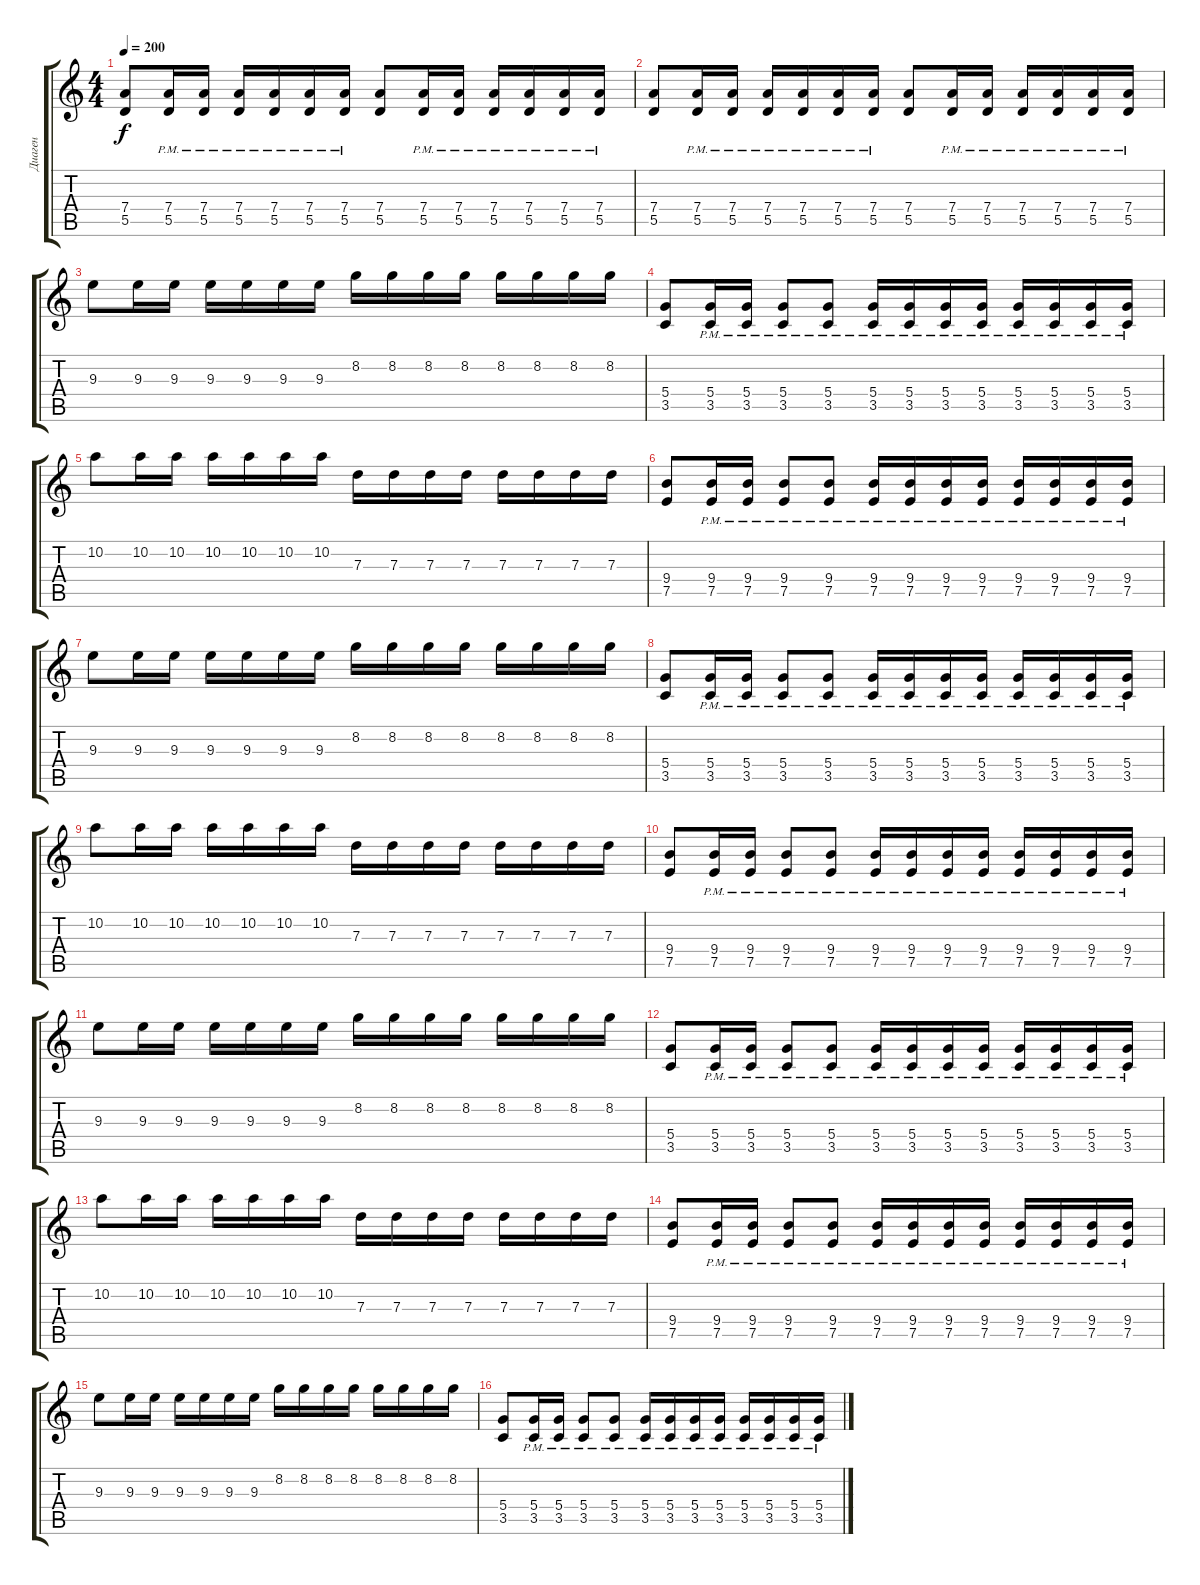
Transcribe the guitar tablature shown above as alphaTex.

\track ("Диаген" "Диаген") {instrument overdrivenguitar}
\staff {score tabs}
\tuning (E4 B3 G3 D3 A2 E2) {hide}
\ts (4 4)
\tempo 200
\clef g2
\ks c
(7.4 5.5).8{dy f} (7.4{pm} 5.5{pm}).16 (7.4{pm} 5.5{pm}).16 (7.4{pm} 5.5{pm}).16 (7.4{pm} 5.5{pm}).16 (7.4{pm} 5.5{pm}).16 (7.4{pm} 5.5{pm}).16 (7.4 5.5).8 (7.4{pm} 5.5{pm}).16 (7.4{pm} 5.5{pm}).16 (7.4{pm} 5.5{pm}).16 (7.4{pm} 5.5{pm}).16 (7.4{pm} 5.5{pm}).16 (7.4{pm} 5.5{pm}).16 |
(7.4 5.5).8 (7.4{pm} 5.5{pm}).16 (7.4{pm} 5.5{pm}).16 (7.4{pm} 5.5{pm}).16 (7.4{pm} 5.5{pm}).16 (7.4{pm} 5.5{pm}).16 (7.4{pm} 5.5{pm}).16 (7.4 5.5).8 (7.4{pm} 5.5{pm}).16 (7.4{pm} 5.5{pm}).16 (7.4{pm} 5.5{pm}).16 (7.4{pm} 5.5{pm}).16 (7.4{pm} 5.5{pm}).16 (7.4{pm} 5.5{pm}).16 |
9.3.8 9.3.16 9.3.16 9.3.16 9.3.16 9.3.16 9.3.16 8.2.16 8.2.16 8.2.16 8.2.16 8.2.16 8.2.16 8.2.16 8.2.16 |
(5.4 3.5).8 (5.4{pm} 3.5{pm}).16 (5.4{pm} 3.5{pm}).16 (5.4{pm} 3.5{pm}).8 (5.4{pm} 3.5{pm}).8 (5.4{pm} 3.5{pm}).16 (5.4{pm} 3.5{pm}).16 (5.4{pm} 3.5{pm}).16 (5.4{pm} 3.5{pm}).16 (5.4{pm} 3.5{pm}).16 (5.4{pm} 3.5{pm}).16 (5.4{pm} 3.5{pm}).16 (5.4{pm} 3.5{pm}).16 |
10.2.8 10.2.16 10.2.16 10.2.16 10.2.16 10.2.16 10.2.16 7.3.16 7.3.16 7.3.16 7.3.16 7.3.16 7.3.16 7.3.16 7.3.16 |
(9.4 7.5).8 (9.4{pm} 7.5{pm}).16 (9.4{pm} 7.5{pm}).16 (9.4{pm} 7.5{pm}).8 (9.4{pm} 7.5{pm}).8 (9.4{pm} 7.5{pm}).16 (9.4{pm} 7.5{pm}).16 (9.4{pm} 7.5{pm}).16 (9.4{pm} 7.5{pm}).16 (9.4{pm} 7.5{pm}).16 (9.4{pm} 7.5{pm}).16 (9.4{pm} 7.5{pm}).16 (9.4{pm} 7.5{pm}).16 |
9.3.8 9.3.16 9.3.16 9.3.16 9.3.16 9.3.16 9.3.16 8.2.16 8.2.16 8.2.16 8.2.16 8.2.16 8.2.16 8.2.16 8.2.16 |
(5.4 3.5).8 (5.4{pm} 3.5{pm}).16 (5.4{pm} 3.5{pm}).16 (5.4{pm} 3.5{pm}).8 (5.4{pm} 3.5{pm}).8 (5.4{pm} 3.5{pm}).16 (5.4{pm} 3.5{pm}).16 (5.4{pm} 3.5{pm}).16 (5.4{pm} 3.5{pm}).16 (5.4{pm} 3.5{pm}).16 (5.4{pm} 3.5{pm}).16 (5.4{pm} 3.5{pm}).16 (5.4{pm} 3.5{pm}).16 |
10.2.8 10.2.16 10.2.16 10.2.16 10.2.16 10.2.16 10.2.16 7.3.16 7.3.16 7.3.16 7.3.16 7.3.16 7.3.16 7.3.16 7.3.16 |
(9.4 7.5).8 (9.4{pm} 7.5{pm}).16 (9.4{pm} 7.5{pm}).16 (9.4{pm} 7.5{pm}).8 (9.4{pm} 7.5{pm}).8 (9.4{pm} 7.5{pm}).16 (9.4{pm} 7.5{pm}).16 (9.4{pm} 7.5{pm}).16 (9.4{pm} 7.5{pm}).16 (9.4{pm} 7.5{pm}).16 (9.4{pm} 7.5{pm}).16 (9.4{pm} 7.5{pm}).16 (9.4{pm} 7.5{pm}).16 |
9.3.8 9.3.16 9.3.16 9.3.16 9.3.16 9.3.16 9.3.16 8.2.16 8.2.16 8.2.16 8.2.16 8.2.16 8.2.16 8.2.16 8.2.16 |
(5.4 3.5).8 (5.4{pm} 3.5{pm}).16 (5.4{pm} 3.5{pm}).16 (5.4{pm} 3.5{pm}).8 (5.4{pm} 3.5{pm}).8 (5.4{pm} 3.5{pm}).16 (5.4{pm} 3.5{pm}).16 (5.4{pm} 3.5{pm}).16 (5.4{pm} 3.5{pm}).16 (5.4{pm} 3.5{pm}).16 (5.4{pm} 3.5{pm}).16 (5.4{pm} 3.5{pm}).16 (5.4{pm} 3.5{pm}).16 |
10.2.8 10.2.16 10.2.16 10.2.16 10.2.16 10.2.16 10.2.16 7.3.16 7.3.16 7.3.16 7.3.16 7.3.16 7.3.16 7.3.16 7.3.16 |
(9.4 7.5).8 (9.4{pm} 7.5{pm}).16 (9.4{pm} 7.5{pm}).16 (9.4{pm} 7.5{pm}).8 (9.4{pm} 7.5{pm}).8 (9.4{pm} 7.5{pm}).16 (9.4{pm} 7.5{pm}).16 (9.4{pm} 7.5{pm}).16 (9.4{pm} 7.5{pm}).16 (9.4{pm} 7.5{pm}).16 (9.4{pm} 7.5{pm}).16 (9.4{pm} 7.5{pm}).16 (9.4{pm} 7.5{pm}).16 |
9.3.8 9.3.16 9.3.16 9.3.16 9.3.16 9.3.16 9.3.16 8.2.16 8.2.16 8.2.16 8.2.16 8.2.16 8.2.16 8.2.16 8.2.16 |
(5.4 3.5).8 (5.4{pm} 3.5{pm}).16 (5.4{pm} 3.5{pm}).16 (5.4{pm} 3.5{pm}).8 (5.4{pm} 3.5{pm}).8 (5.4{pm} 3.5{pm}).16 (5.4{pm} 3.5{pm}).16 (5.4{pm} 3.5{pm}).16 (5.4{pm} 3.5{pm}).16 (5.4{pm} 3.5{pm}).16 (5.4{pm} 3.5{pm}).16 (5.4{pm} 3.5{pm}).16 (5.4{pm} 3.5{pm}).16
